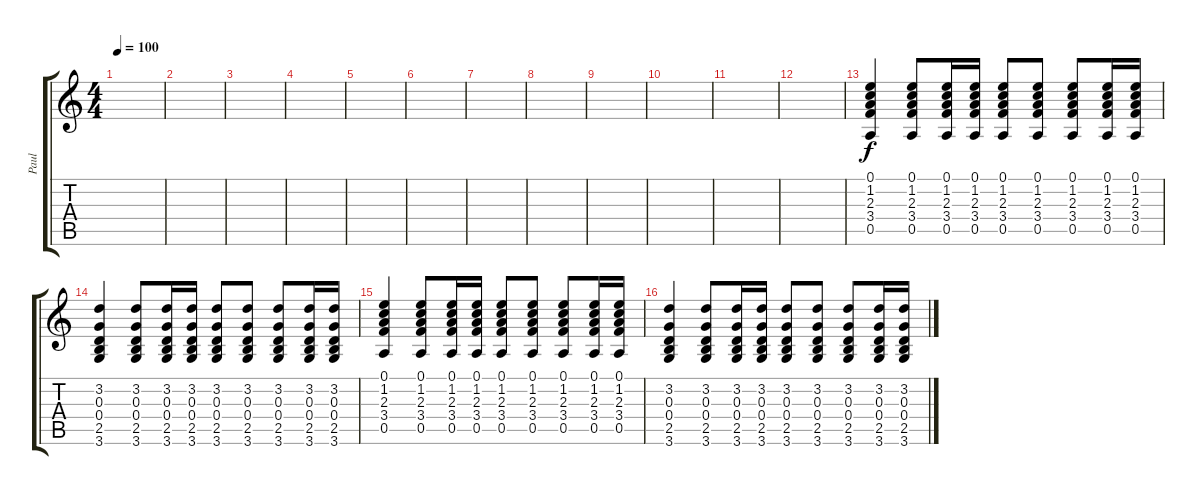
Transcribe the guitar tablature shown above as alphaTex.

\track ("Paul" "Paul") {instrument acousticguitarsteel}
\staff {score tabs}
\tuning (E4 B3 G3 D3 A2 E2) {hide}
\ts (4 4)
\tempo 100
\clef g2
\ks c
|
|
|
|
|
|
|
|
|
|
|
|
(0.1 1.2 2.3 3.4 0.5).4 (0.1 1.2 2.3 3.4 0.5).8 (0.1 1.2 2.3 3.4 0.5).16 (0.1 1.2 2.3 3.4 0.5).16 (0.1 1.2 2.3 3.4 0.5).8 (0.1 1.2 2.3 3.4 0.5).8 (0.1 1.2 2.3 3.4 0.5).8 (0.1 1.2 2.3 3.4 0.5).16 (0.1 1.2 2.3 3.4 0.5).16 |
(3.2 0.3 0.4 2.5 3.6).4 (3.2 0.3 0.4 2.5 3.6).8 (3.2 0.3 0.4 2.5 3.6).16 (3.2 0.3 0.4 2.5 3.6).16 (3.2 0.3 0.4 2.5 3.6).8 (3.2 0.3 0.4 2.5 3.6).8 (3.2 0.3 0.4 2.5 3.6).8 (3.2 0.3 0.4 2.5 3.6).16 (3.2 0.3 0.4 2.5 3.6).16 |
(0.1 1.2 2.3 3.4 0.5).4 (0.1 1.2 2.3 3.4 0.5).8 (0.1 1.2 2.3 3.4 0.5).16 (0.1 1.2 2.3 3.4 0.5).16 (0.1 1.2 2.3 3.4 0.5).8 (0.1 1.2 2.3 3.4 0.5).8 (0.1 1.2 2.3 3.4 0.5).8 (0.1 1.2 2.3 3.4 0.5).16 (0.1 1.2 2.3 3.4 0.5).16 |
(3.2 0.3 0.4 2.5 3.6).4 (3.2 0.3 0.4 2.5 3.6).8 (3.2 0.3 0.4 2.5 3.6).16 (3.2 0.3 0.4 2.5 3.6).16 (3.2 0.3 0.4 2.5 3.6).8 (3.2 0.3 0.4 2.5 3.6).8 (3.2 0.3 0.4 2.5 3.6).8 (3.2 0.3 0.4 2.5 3.6).16 (3.2 0.3 0.4 2.5 3.6).16
